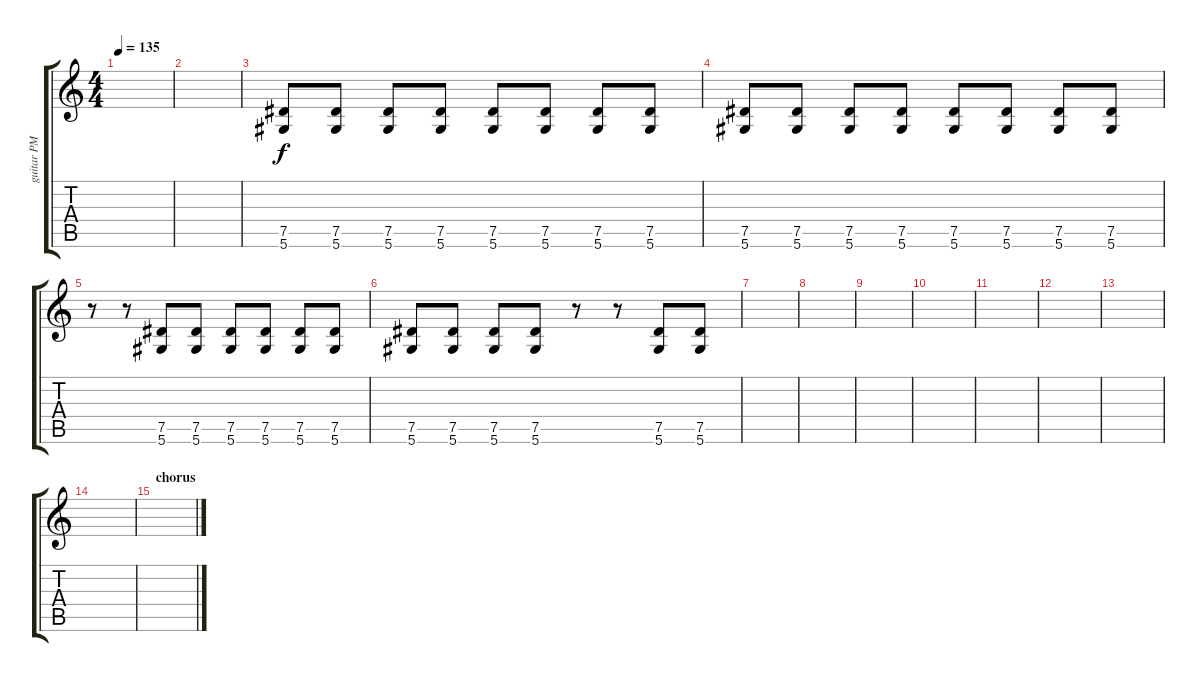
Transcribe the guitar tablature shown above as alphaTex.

\track ("guitar PM" "guitar PM") {instrument electricguitarmuted}
\staff {score tabs}
\tuning (Eb4 Bb3 Gb3 Db3 Ab2 Eb2) {hide}
\ts (4 4)
\tempo 135
\clef g2
\ks c
|
|
(7.5 5.6).8 (7.5 5.6).8 (7.5 5.6).8 (7.5 5.6).8 (7.5 5.6).8 (7.5 5.6).8 (7.5 5.6).8 (7.5 5.6).8 |
(7.5 5.6).8 (7.5 5.6).8 (7.5 5.6).8 (7.5 5.6).8 (7.5 5.6).8 (7.5 5.6).8 (7.5 5.6).8 (7.5 5.6).8 |
r.8 r.8 (7.5 5.6).8 (7.5 5.6).8 (7.5 5.6).8 (7.5 5.6).8 (7.5 5.6).8 (7.5 5.6).8 |
(7.5 5.6).8 (7.5 5.6).8 (7.5 5.6).8 (7.5 5.6).8 r.8 r.8 (7.5 5.6).8 (7.5 5.6).8 |
|
|
|
|
|
|
|
|
\section ("" "chorus")
